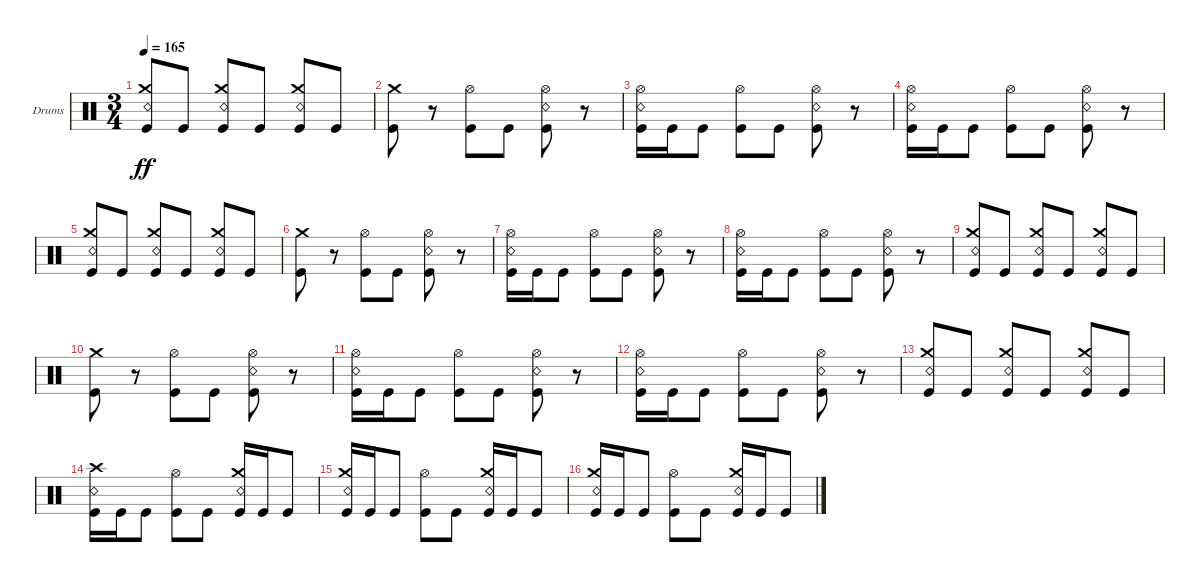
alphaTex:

\bracketExtendMode groupsimilarinstruments
\firstSystemTrackNameOrientation horizontal
\otherSystemsTrackNameOrientation horizontal
\track ("Drumkit" "Drums") {instrument percussion}
\staff {score}
\articulation defaults
\ts (3 4)
\tempo 165
\clef neutral
\ks c
("Kick (hit)" "Crash medium (hit)" "Snare (rim shot)").8{dy ff} "Kick (hit)".8 ("Kick (hit)" "Crash medium (hit)" "Snare (rim shot)").8 "Kick (hit)".8 ("Kick (hit)" "Crash medium (hit)" "Snare (rim shot)").8 "Kick (hit)".8 |
("Kick (hit)" "Crash medium (hit)").8 r.8 ("Kick (hit)" "Hi-Hat (open)").8 "Kick (hit)".8 ("Kick (hit)" "Hi-Hat (open)" "Snare (rim shot)").8 r.8 |
("Kick (hit)" "Hi-Hat (open)" "Snare (rim shot)").16 "Kick (hit)".16 "Kick (hit)".8 ("Kick (hit)" "Hi-Hat (open)").8 "Kick (hit)".8 ("Kick (hit)" "Hi-Hat (open)" "Snare (rim shot)").8 r.8 |
("Kick (hit)" "Hi-Hat (open)" "Snare (rim shot)").16 "Kick (hit)".16 "Kick (hit)".8 ("Kick (hit)" "Hi-Hat (open)").8 "Kick (hit)".8 ("Kick (hit)" "Hi-Hat (open)" "Snare (rim shot)").8 r.8 |
("Kick (hit)" "Crash medium (hit)" "Snare (rim shot)").8 "Kick (hit)".8 ("Kick (hit)" "Crash medium (hit)" "Snare (rim shot)").8 "Kick (hit)".8 ("Kick (hit)" "Crash medium (hit)" "Snare (rim shot)").8 "Kick (hit)".8 |
("Kick (hit)" "Crash medium (hit)").8 r.8 ("Kick (hit)" "Hi-Hat (open)").8 "Kick (hit)".8 ("Kick (hit)" "Hi-Hat (open)" "Snare (rim shot)").8 r.8 |
("Kick (hit)" "Hi-Hat (open)" "Snare (rim shot)").16 "Kick (hit)".16 "Kick (hit)".8 ("Kick (hit)" "Hi-Hat (open)").8 "Kick (hit)".8 ("Kick (hit)" "Hi-Hat (open)" "Snare (rim shot)").8 r.8 |
("Kick (hit)" "Hi-Hat (open)" "Snare (rim shot)").16 "Kick (hit)".16 "Kick (hit)".8 ("Kick (hit)" "Hi-Hat (open)").8 "Kick (hit)".8 ("Kick (hit)" "Hi-Hat (open)" "Snare (rim shot)").8 r.8 |
("Kick (hit)" "Crash medium (hit)" "Snare (rim shot)").8 "Kick (hit)".8 ("Kick (hit)" "Crash medium (hit)" "Snare (rim shot)").8 "Kick (hit)".8 ("Kick (hit)" "Crash medium (hit)" "Snare (rim shot)").8 "Kick (hit)".8 |
("Kick (hit)" "Crash medium (hit)").8 r.8 ("Kick (hit)" "Hi-Hat (open)").8 "Kick (hit)".8 ("Kick (hit)" "Hi-Hat (open)" "Snare (rim shot)").8 r.8 |
("Kick (hit)" "Hi-Hat (open)" "Snare (rim shot)").16 "Kick (hit)".16 "Kick (hit)".8 ("Kick (hit)" "Hi-Hat (open)").8 "Kick (hit)".8 ("Kick (hit)" "Hi-Hat (open)" "Snare (rim shot)").8 r.8 |
("Kick (hit)" "Hi-Hat (open)" "Snare (rim shot)").16 "Kick (hit)".16 "Kick (hit)".8 ("Kick (hit)" "Hi-Hat (open)").8 "Kick (hit)".8 ("Kick (hit)" "Hi-Hat (open)" "Snare (rim shot)").8 r.8 |
("Kick (hit)" "Crash medium (hit)" "Snare (rim shot)").8 "Kick (hit)".8 ("Kick (hit)" "Crash medium (hit)" "Snare (rim shot)").8 "Kick (hit)".8 ("Kick (hit)" "Crash medium (hit)" "Snare (rim shot)").8 "Kick (hit)".8 |
("Kick (hit)" "Snare (rim shot)" "Crash high (hit)").16 "Kick (hit)".16 "Kick (hit)".8 ("Kick (hit)" "Hi-Hat (open)").8 "Kick (hit)".8 ("Kick (hit)" "Snare (rim shot)" "Crash medium (hit)").16 "Kick (hit)".16 "Kick (hit)".8 |
("Kick (hit)" "Snare (rim shot)" "Crash medium (hit)").16 "Kick (hit)".16 "Kick (hit)".8 ("Kick (hit)" "Hi-Hat (open)").8 "Kick (hit)".8 ("Kick (hit)" "Snare (rim shot)" "Crash medium (hit)").16 "Kick (hit)".16 "Kick (hit)".8 |
("Kick (hit)" "Snare (rim shot)" "Crash medium (hit)").16 "Kick (hit)".16 "Kick (hit)".8 ("Kick (hit)" "Hi-Hat (open)").8 "Kick (hit)".8 ("Kick (hit)" "Snare (rim shot)" "Crash medium (hit)").16 "Kick (hit)".16 "Kick (hit)".8
